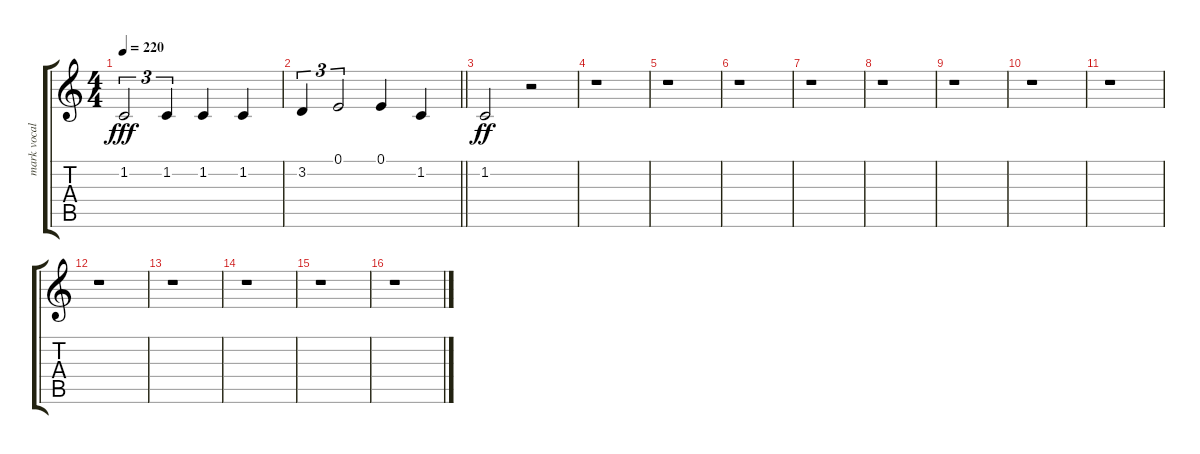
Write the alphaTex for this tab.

\track ("mark vocal" "mark vocal") {instrument altosax}
\staff {score tabs}
\tuning (E4 B3 G3 D3 A2 E2) {hide}
\ts (4 4)
\tempo 220
\clef g2
\ks c
1.2.2{tu (3 2) dy fff} 1.2.4{tu (3 2)} 1.2.4 1.2.4 |
\barLineRight lightlight
3.2.4{tu (3 2)} 0.1.2{tu (3 2)} 0.1.4 1.2.4 |
1.2.2{dy ff volume 14} r.2 |
r.1 |
r.1 |
r.1 |
r.1 |
r.1 |
r.1 |
r.1 |
r.1 |
r.1 |
r.1 |
r.1 |
r.1 |
r.1
